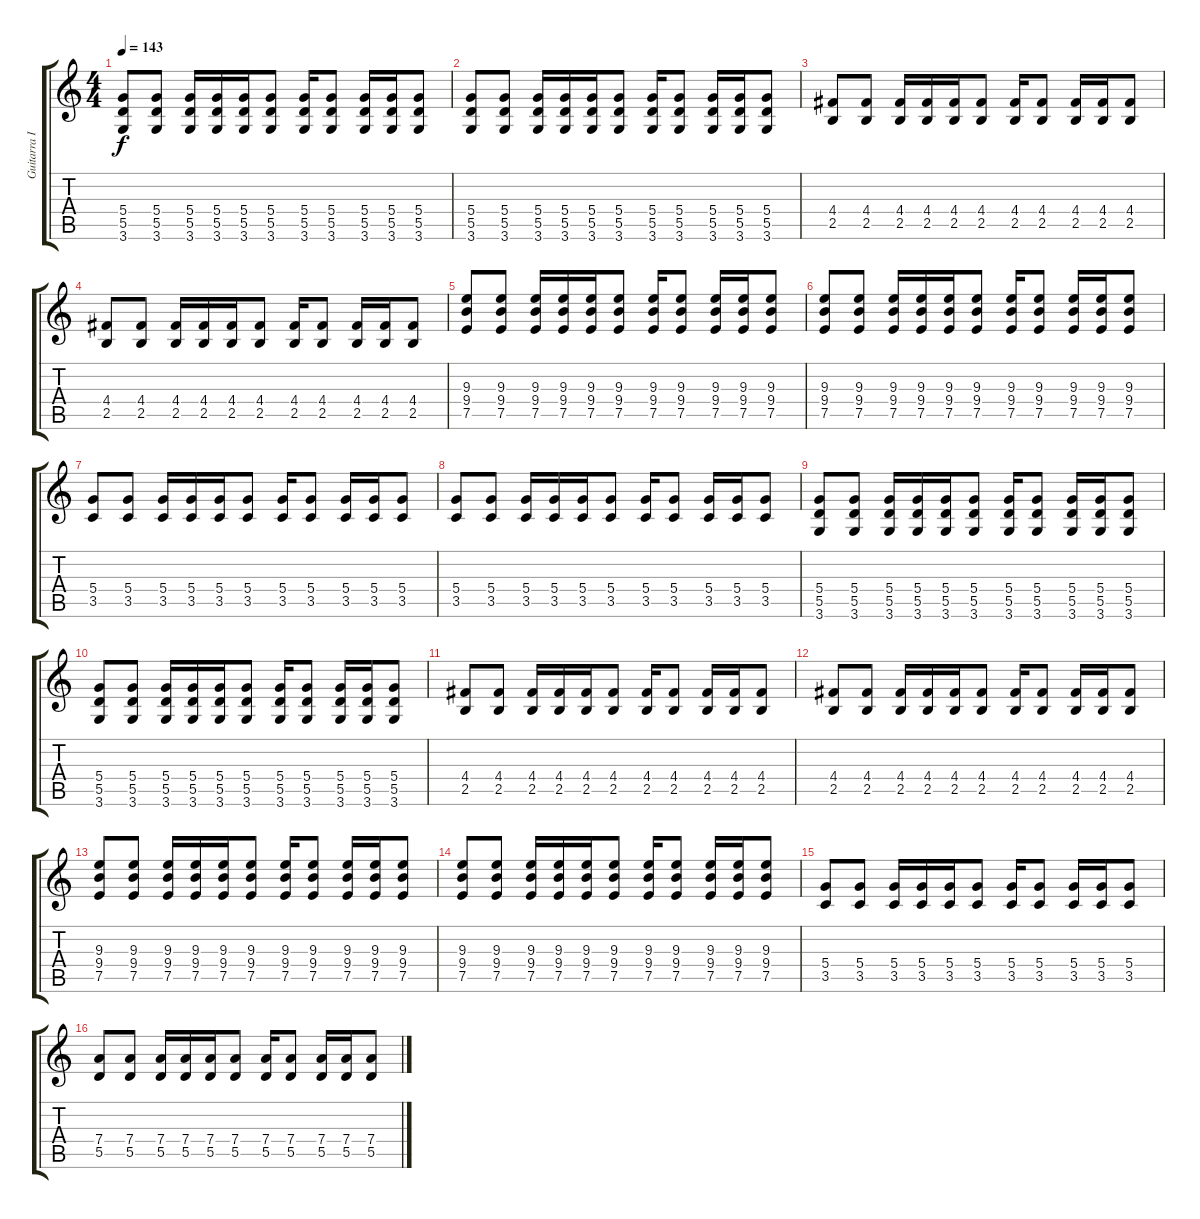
\track ("Guitarra II" "Guitarra I") {instrument overdrivenguitar}
\staff {score tabs}
\tuning (E4 B3 G3 D3 A2 E2) {hide}
\ts (4 4)
\tempo 143
\clef g2
\ks c
(5.4 5.5 3.6).8{dy f} (5.4 5.5 3.6).8 (5.4 5.5 3.6).16 (5.4 5.5 3.6).16 (5.4 5.5 3.6).16 (5.4 5.5 3.6).8 (5.4 5.5 3.6).16 (5.4 5.5 3.6).8 (5.4 5.5 3.6).16 (5.4 5.5 3.6).16 (5.4 5.5 3.6).8 |
(5.4 5.5 3.6).8 (5.4 5.5 3.6).8 (5.4 5.5 3.6).16 (5.4 5.5 3.6).16 (5.4 5.5 3.6).16 (5.4 5.5 3.6).8 (5.4 5.5 3.6).16 (5.4 5.5 3.6).8 (5.4 5.5 3.6).16 (5.4 5.5 3.6).16 (5.4 5.5 3.6).8 |
(4.4 2.5).8 (4.4 2.5).8 (4.4 2.5).16 (4.4 2.5).16 (4.4 2.5).16 (4.4 2.5).8 (4.4 2.5).16 (4.4 2.5).8 (4.4 2.5).16 (4.4 2.5).16 (4.4 2.5).8 |
(4.4 2.5).8 (4.4 2.5).8 (4.4 2.5).16 (4.4 2.5).16 (4.4 2.5).16 (4.4 2.5).8 (4.4 2.5).16 (4.4 2.5).8 (4.4 2.5).16 (4.4 2.5).16 (4.4 2.5).8 |
(9.3 9.4 7.5).8 (9.3 9.4 7.5).8 (9.3 9.4 7.5).16 (9.3 9.4 7.5).16 (9.3 9.4 7.5).16 (9.3 9.4 7.5).8 (9.3 9.4 7.5).16 (9.3 9.4 7.5).8 (9.3 9.4 7.5).16 (9.3 9.4 7.5).16 (9.3 9.4 7.5).8 |
(9.3 9.4 7.5).8 (9.3 9.4 7.5).8 (9.3 9.4 7.5).16 (9.3 9.4 7.5).16 (9.3 9.4 7.5).16 (9.3 9.4 7.5).8 (9.3 9.4 7.5).16 (9.3 9.4 7.5).8 (9.3 9.4 7.5).16 (9.3 9.4 7.5).16 (9.3 9.4 7.5).8 |
(5.4 3.5).8 (5.4 3.5).8 (5.4 3.5).16 (5.4 3.5).16 (5.4 3.5).16 (5.4 3.5).8 (5.4 3.5).16 (5.4 3.5).8 (5.4 3.5).16 (5.4 3.5).16 (5.4 3.5).8 |
(5.4 3.5).8 (5.4 3.5).8 (5.4 3.5).16 (5.4 3.5).16 (5.4 3.5).16 (5.4 3.5).8 (5.4 3.5).16 (5.4 3.5).8 (5.4 3.5).16 (5.4 3.5).16 (5.4 3.5).8 |
(5.4 5.5 3.6).8 (5.4 5.5 3.6).8 (5.4 5.5 3.6).16 (5.4 5.5 3.6).16 (5.4 5.5 3.6).16 (5.4 5.5 3.6).8 (5.4 5.5 3.6).16 (5.4 5.5 3.6).8 (5.4 5.5 3.6).16 (5.4 5.5 3.6).16 (5.4 5.5 3.6).8 |
(5.4 5.5 3.6).8 (5.4 5.5 3.6).8 (5.4 5.5 3.6).16 (5.4 5.5 3.6).16 (5.4 5.5 3.6).16 (5.4 5.5 3.6).8 (5.4 5.5 3.6).16 (5.4 5.5 3.6).8 (5.4 5.5 3.6).16 (5.4 5.5 3.6).16 (5.4 5.5 3.6).8 |
(4.4 2.5).8 (4.4 2.5).8 (4.4 2.5).16 (4.4 2.5).16 (4.4 2.5).16 (4.4 2.5).8 (4.4 2.5).16 (4.4 2.5).8 (4.4 2.5).16 (4.4 2.5).16 (4.4 2.5).8 |
(4.4 2.5).8 (4.4 2.5).8 (4.4 2.5).16 (4.4 2.5).16 (4.4 2.5).16 (4.4 2.5).8 (4.4 2.5).16 (4.4 2.5).8 (4.4 2.5).16 (4.4 2.5).16 (4.4 2.5).8 |
(9.3 9.4 7.5).8 (9.3 9.4 7.5).8 (9.3 9.4 7.5).16 (9.3 9.4 7.5).16 (9.3 9.4 7.5).16 (9.3 9.4 7.5).8 (9.3 9.4 7.5).16 (9.3 9.4 7.5).8 (9.3 9.4 7.5).16 (9.3 9.4 7.5).16 (9.3 9.4 7.5).8 |
(9.3 9.4 7.5).8 (9.3 9.4 7.5).8 (9.3 9.4 7.5).16 (9.3 9.4 7.5).16 (9.3 9.4 7.5).16 (9.3 9.4 7.5).8 (9.3 9.4 7.5).16 (9.3 9.4 7.5).8 (9.3 9.4 7.5).16 (9.3 9.4 7.5).16 (9.3 9.4 7.5).8 |
(5.4 3.5).8 (5.4 3.5).8 (5.4 3.5).16 (5.4 3.5).16 (5.4 3.5).16 (5.4 3.5).8 (5.4 3.5).16 (5.4 3.5).8 (5.4 3.5).16 (5.4 3.5).16 (5.4 3.5).8 |
(7.4 5.5).8 (7.4 5.5).8 (7.4 5.5).16 (7.4 5.5).16 (7.4 5.5).16 (7.4 5.5).8 (7.4 5.5).16 (7.4 5.5).8 (7.4 5.5).16 (7.4 5.5).16 (7.4 5.5).8
